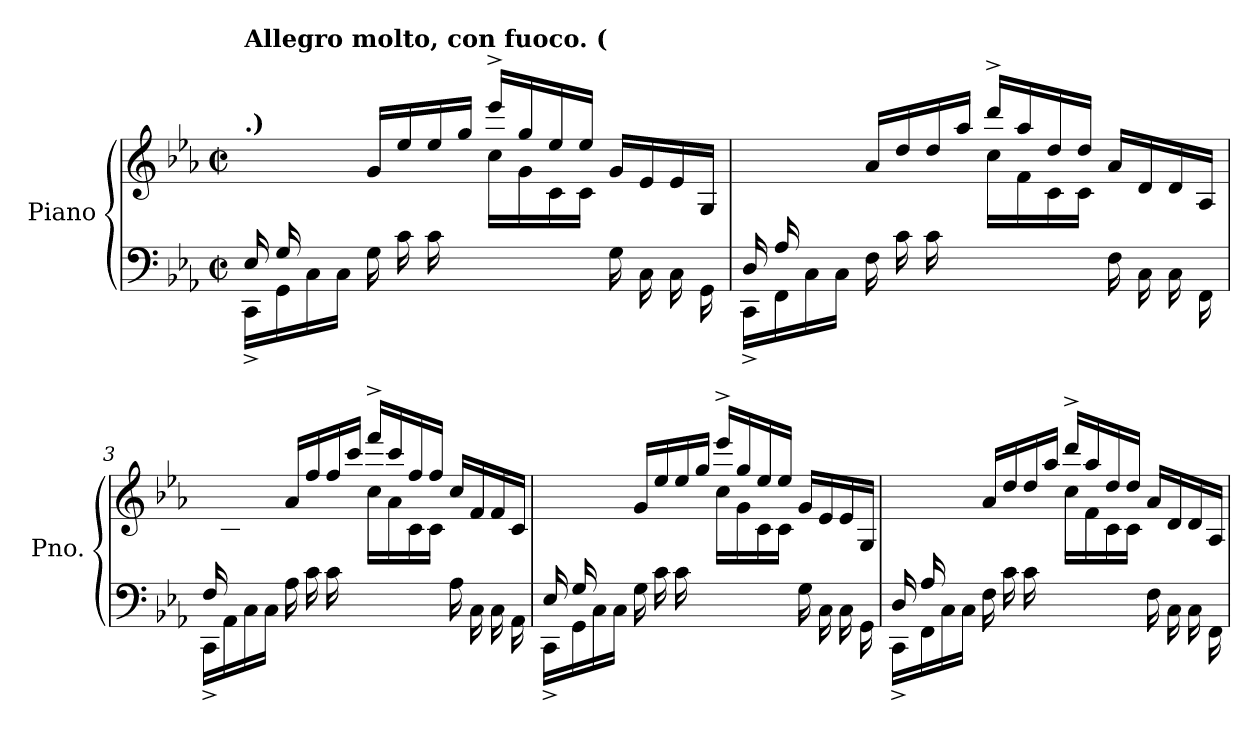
**kern	**kern
*part1	*part1
*staff2	*staff1
*I"Piano	*
*I'Pno.	*
*clefF4	*clefG2
*k[b-e-a-]	*k[b-e-a-]
*M2/2	*M2/2
*met(c|)	*met(c|)
*MM160	*MM160
=1	=1
*^	*^
*	*	*	*^
!	!	!LO:TX:a:B:t=Allegro molto, con fuoco. (	!	!
!	!	!LO:TX:a:B:t=.)	!	!
(>16E-/LL	16CC^\LL	8ryy	2ryy	4..ryy
16G/	16GG\	.	.	.
2..ryy	16C\	16e-/	.	.
.	16C\JJ	16e-/JJ	.	.
.	16G\LL	16g/LL	.	.
.	16c\	16ee-/	.	.
.	16c\	16ee-/	.	.
.	16ryy	16gg/JJ	.	16g\JJ
.	4ryy	16eee-^/LL	16cc\LL	2ryy
.	.	16gg/	16g\	.
.	.	16ee-/	16c\	.
.	.	16ee-/JJ	16c\JJ	.
.	16G\LL	16g/LL	4cc\yy	.
.	16C\	16e-/	.	.
.	16C\	16e-/	.	.
.	16GG\JJ	16G/JJ)	.	.
=2	=2	=2	=2	=2
(>16D/LL	16CC^\LL	8ryy	2ryy	4..ryy
16A-/	16FF\	.	.	.
2..ryy	16C\	16d/	.	.
.	16C\JJ	16d/JJ	.	.
.	16F\LL	16a-/LL	.	.
.	16c\	16dd/	.	.
.	16c\	16dd/	.	.
.	16ryy	16aa-/JJ	.	16f\JJ
.	4ryy	16ddd^/LL	16cc\LL	2ryy
.	.	16aa-/	16f\	.
.	.	16dd/	16c\	.
.	.	16dd/JJ	16c\JJ	.
.	16F\LL	16a-/LL	4ryy	.
.	16C\	16d/	.	.
.	16C\	16d/	.	.
.	16FF\JJ	16A-/JJ)	.	.
!!LO:LB:g=z	!!	!!
=3	=3	=3	=3	=3
(>16F/LL	16CC^\LL	16ryy	2ryy	4..ryy
2...ryy	16AA-\	16c/	.	.
.	16C\	16f/	.	.
.	16C\JJ	16f/JJ	.	.
.	16A-\LL	16a-/LL	.	.
.	16c\	16ff/	.	.
.	16c\	16ff/	.	.
.	16ryy	16ccc/JJ	.	16a-\JJ
.	4ryy	16fff^/LL	16cc\LL	2ryy
.	.	16ccc/	16a-\	.
.	.	16ff/	16c\	.
.	.	16ff/JJ	16c\JJ	.
.	16A-\LL	16cc/LL	4ryy	.
.	16C\	16f/	.	.
.	16C\	16f/	.	.
.	16AA-\JJ	16c/JJ)	.	.
=4	=4	=4	=4	=4
(>16E-/LL	16CC^\LL	8ryy	2ryy	4..ryy
16G/	16GG\	.	.	.
2..ryy	16C\	16e-/	.	.
.	16C\JJ	16e-/JJ	.	.
.	16G\LL	16g/LL	.	.
.	16c\	16ee-/	.	.
.	16c\	16ee-/	.	.
.	16ryy	16gg/JJ	.	16g\JJ
.	4ryy	16eee-^/LL	16cc\LL	2ryy
.	.	16gg/	16g\	.
.	.	16ee-/	16c\	.
.	.	16ee-/JJ	16c\JJ	.
.	16G\LL	16g/LL	4ryy	.
.	16C\	16e-/	.	.
.	16C\	16e-/	.	.
.	16GG\JJ	16G/JJ)	.	.
=5	=5	=5	=5	=5
(>16D/LL	16CC^\LL	8ryy	2ryy	4..ryy
16A-/	16FF\	.	.	.
2..ryy	16C\	16d/	.	.
.	16C\JJ	16d/JJ	.	.
.	16F\LL	16a-/LL	.	.
.	16c\	16dd/	.	.
.	16c\	16dd/	.	.
.	16ryy	16aa-/JJ	.	16f\JJ
.	4ryy	16ddd^/LL	16cc\LL	2ryy
.	.	16aa-/	16f\	.
.	.	16dd/	16c\	.
.	.	16dd/JJ	16c\JJ	.
.	16F\LL	16a-/LL	4ryy	.
.	16C\	16d/	.	.
.	16C\	16d/	.	.
.	16FF\JJ	16A-/JJ)	.	.
*v	*v	*	*	*
*	*v	*v	*v
=	=
*-	*-
